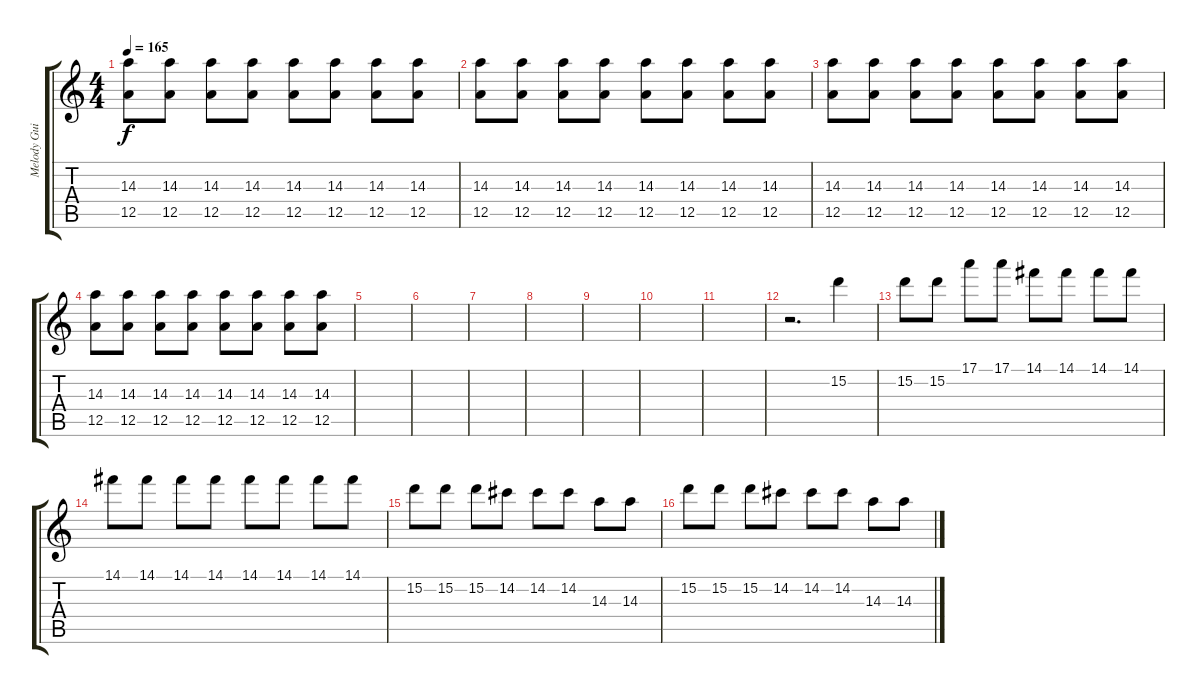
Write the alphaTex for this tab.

\track ("Melody Guitar" "Melody Gui") {instrument distortionguitar}
\staff {score tabs}
\tuning (E4 B3 G3 D3 A2 E2) {hide}
\ts (4 4)
\tempo 165
\clef g2
\ks c
(14.3 12.5).8{dy f} (14.3 12.5).8 (14.3 12.5).8 (14.3 12.5).8 (14.3 12.5).8 (14.3 12.5).8 (14.3 12.5).8 (14.3 12.5).8 |
(14.3 12.5).8 (14.3 12.5).8 (14.3 12.5).8 (14.3 12.5).8 (14.3 12.5).8 (14.3 12.5).8 (14.3 12.5).8 (14.3 12.5).8 |
(14.3 12.5).8 (14.3 12.5).8 (14.3 12.5).8 (14.3 12.5).8 (14.3 12.5).8 (14.3 12.5).8 (14.3 12.5).8 (14.3 12.5).8 |
(14.3 12.5).8 (14.3 12.5).8 (14.3 12.5).8 (14.3 12.5).8 (14.3 12.5).8 (14.3 12.5).8 (14.3 12.5).8 (14.3 12.5).8 |
|
|
|
|
|
|
|
r.2{d} 15.2.4 |
15.2.8 15.2.8 17.1.8 17.1.8 14.1.8 14.1.8 14.1.8 14.1.8 |
14.1.8 14.1.8 14.1.8 14.1.8 14.1.8 14.1.8 14.1.8 14.1.8 |
15.2.8 15.2.8 15.2.8 14.2.8 14.2.8 14.2.8 14.3.8 14.3.8 |
15.2.8 15.2.8 15.2.8 14.2.8 14.2.8 14.2.8 14.3.8 14.3.8
